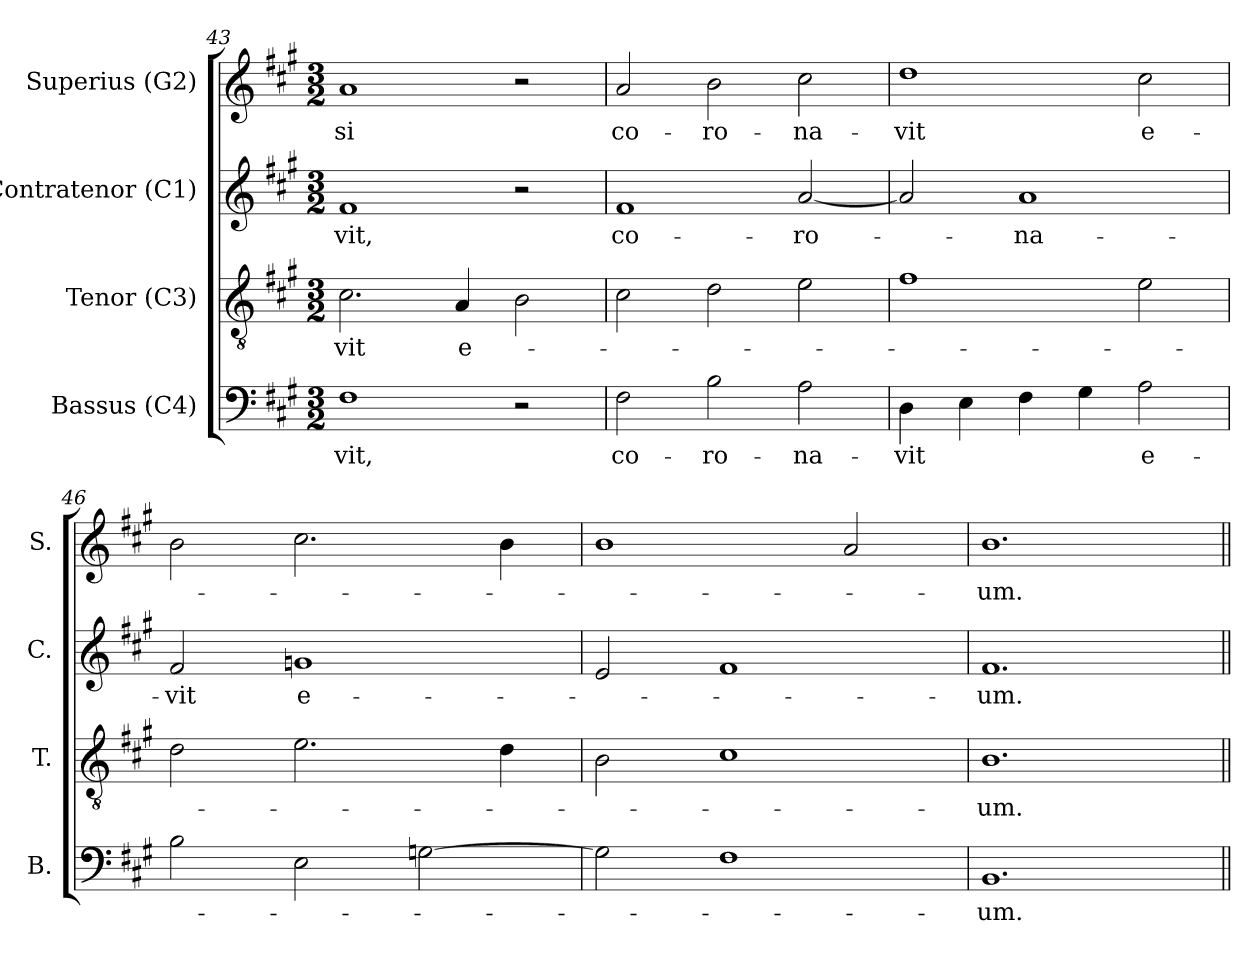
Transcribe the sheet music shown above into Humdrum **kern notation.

**kern	**text	**kern	**text	**kern	**text	**kern	**text
*part4	*part4	*part3	*part3	*part2	*part2	*part1	*part1
*staff4	*staff4	*staff3	*staff3	*staff2	*staff2	*staff1	*staff1
*I"Bassus (C4)	*	*I"Tenor (C3)	*	*I"Contratenor (C1)	*	*I"Superius (G2)	*
*I'B.	*	*I'T.	*	*I'C.	*	*I'S.	*
*clefF4	*	*clefGv2	*	*clefG2	*	*clefG2	*
*	*	*ITrd7c12	*	*ITrd7c12	*	*	*
*k[f#c#g#]	*	*k[f#c#g#]	*	*k[f#c#g#]	*	*k[f#c#g#]	*
*A:	*	*A:	*	*A:	*	*A:	*
*M3/2	*	*M3/2	*	*M3/2	*	*M3/2	*
=43	=43	=43	=43	=43	=43	=43	=43
!	!LO:LY:b:color=#000000	!	!	!	!	!	!
!	!	!	!LO:LY:b:color=#000000	!	!	!	!
!	!	!	!	!	!LO:LY:b:color=#000000	!	!
!	!	!	!	!	!	!	!LO:LY:b:color=#000000
1F#i	-vit,	2.C#i\	-vit	1F#i	-vit,	1ai	-si
!	!	!	!LO:LY:b:color=#000000	!	!	!	!
.	.	4AAi/	e-	.	.	.	.
2r	.	2BBi\	.	2r	.	2r	.
=44	=44	=44	=44	=44	=44	=44	=44
!	!LO:LY:b:color=#000000	!	!	!	!	!	!
!	!	!	!	!	!LO:LY:b:color=#000000	!	!
!	!	!	!	!	!	!	!LO:LY:b:color=#000000
2F#i\	co-	2C#i\	.	1F#i	co-	2ai/	co-
!	!LO:LY:b:color=#000000	!	!	!	!	!	!
!	!	!	!	!	!	!	!LO:LY:b:color=#000000
2Bi\	-ro-	2Di\	.	.	.	2bi\	-ro-
!	!LO:LY:b:color=#000000	!	!	!	!	!	!
!	!	!	!	!	!LO:LY:b:color=#000000	!	!
!	!	!	!	!	!	!	!LO:LY:b:color=#000000
2Ai\	-na-	2Ei\	.	[2Ai/	-ro-	2cc#i\	-na-
=45	=45	=45	=45	=45	=45	=45	=45
!	!LO:LY:b:color=#000000	!	!	!	!	!	!
!	!	!	!	!	!	!	!LO:LY:b:color=#000000
4Di\	-vit	1F#i	.	2Ai/]	.	1ddi	-vit
4Ei\	.	.	.	.	.	.	.
!	!	!	!	!	!LO:LY:b:color=#000000	!	!
4F#i\	.	.	.	1Ai	-na-	.	.
4G#i\	.	.	.	.	.	.	.
!	!LO:LY:b:color=#000000	!	!	!	!	!	!
!	!	!	!	!	!	!	!LO:LY:b:color=#000000
2Ai\	e-	2Ei\	.	.	.	2cc#i\	e-
=46	=46	=46	=46	=46	=46	=46	=46
!	!	!	!	!	!LO:LY:b:color=#000000	!	!
2Bi\	.	2Di\	.	2F#i/	-vit	2bi\	.
!	!	!	!	!	!LO:LY:b:color=#000000	!	!
2Ei\	.	2.Ei\	.	1Gi	e-	2.cc#i\	.
[2Gi\	.	.	.	.	.	.	.
.	.	4Di\	.	.	.	4bi\	.
=47	=47	=47	=47	=47	=47	=47	=47
2Gi\]	.	2BBi\	.	2Ei/	.	1bi	.
1F#i	.	1C#i	.	1F#i	.	.	.
.	.	.	.	.	.	2ai/	.
=48	=48	=48	=48	=48	=48	=48	=48
!	!LO:LY:b:color=#000000	!	!	!	!	!	!
!	!	!	!LO:LY:b:color=#000000	!	!	!	!
!	!	!	!	!	!LO:LY:b:color=#000000	!	!
!	!	!	!	!	!	!	!LO:LY:b:color=#000000
1.BBi	-um.	1.BBi	-um.	1.F#i	-um.	1.bi	-um.
=||	=||	=||	=||	=||	=||	=||	=||
*-	*-	*-	*-	*-	*-	*-	*-
